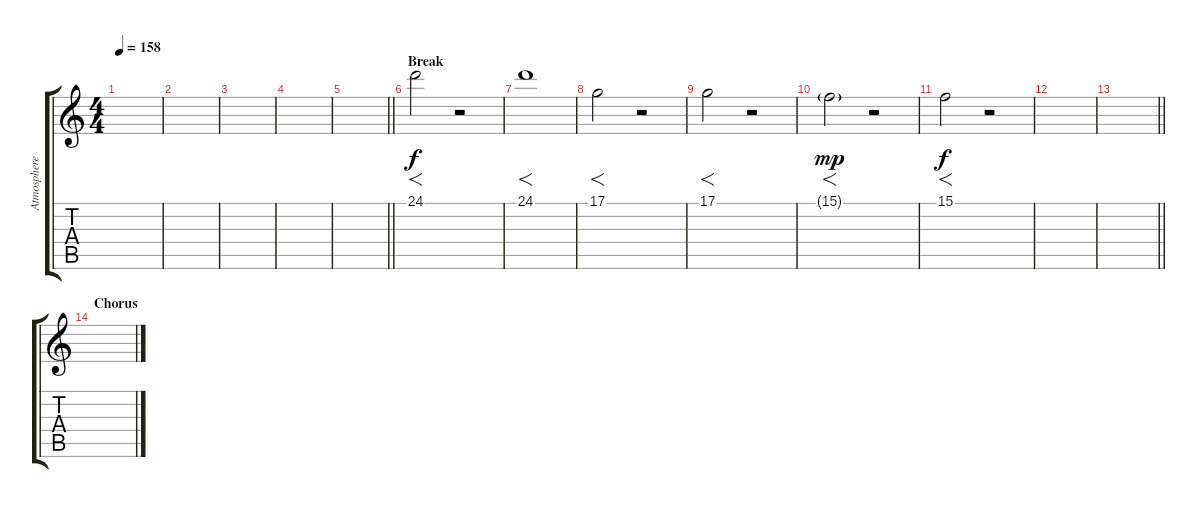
\track ("Atmosphere" "Atmosphere") {instrument pad5bowed}
\staff {score tabs}
\tuning (D4 A3 F3 C3 G2 C2) {hide}
\ts (4 4)
\tempo 158
\clef g2
\ks c
|
|
|
|
\barLineRight lightlight
|
\section ("" "Break")
24.1.2{f} r.2 |
24.1.1{f} |
17.1.2{f} r.2 |
17.1.2{f} r.2 |
15.1{g}.2{f dy mp} r.2 |
15.1.2{f dy f} r.2 |
|
\barLineRight lightlight
|
\section ("" "Chorus")
